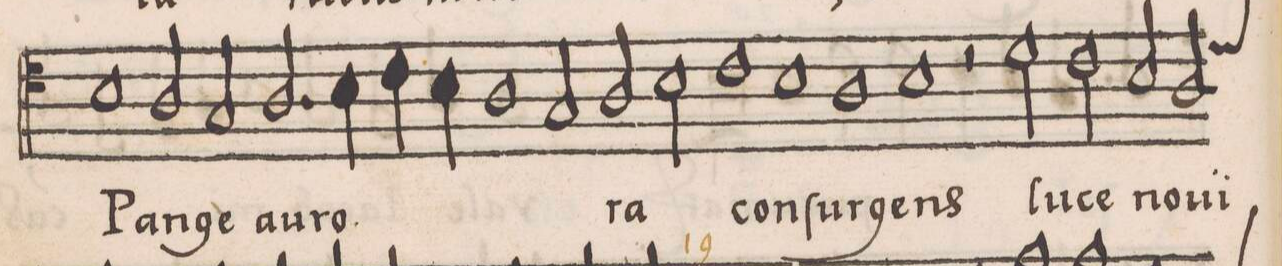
**kern	**text
*I"ALTVS	*
*clefC4	*
*k[]	*
*met(C)	*
*M2/1	*
1B	Pan-
2A/	-ge
2G/	au-
=69-	=69-
2.A/	-ro-
4B\	.
4c\	.
4B\	.
1A\	.
=70-	=70-
2G/	.
2A/	-ra
2B\	.
=71-	=71-
1c	con-
1B	.
=72-	=72-
1A	-ſur-
1B	-gens
=73-	=73-
2r	.
2d\	lu-
2c\	-ce
2B/	no-
=74-	=74-
2A/	-ui
*custos:d	*
*-	*-
